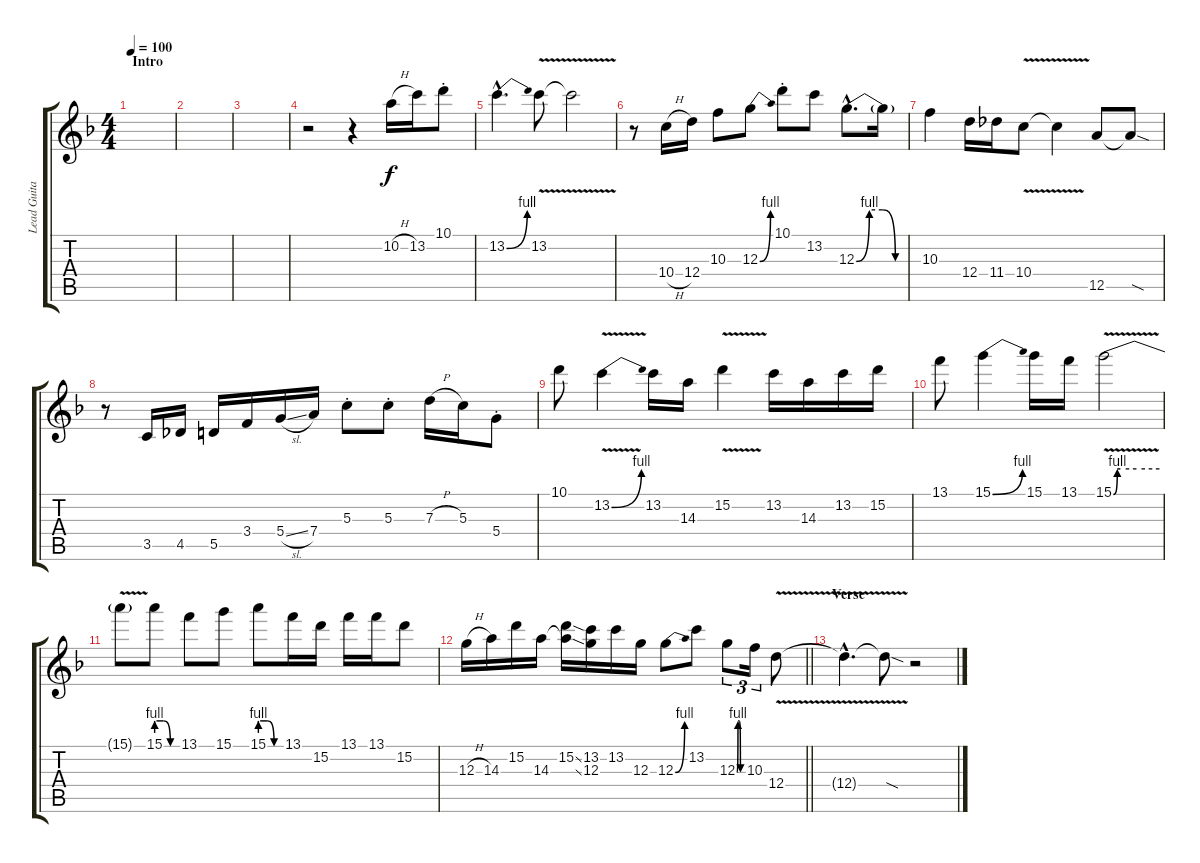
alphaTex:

\track ("Lead Guitar" "Lead Guita") {instrument distortionguitar}
\staff {score tabs}
\tuning (E4 B3 G3 D3 A2 E2) {hide}
\ts (4 4)
\section ("" "Intro")
\tempo 100
\clef g2
\ks f
|
|
|
r.2 r.4 10.2{h}.16 13.2.16 10.1{st}.8 |
13.2{be (bend 0 0 60 4) hac}.4{d} 13.2{v}.8 13.2{t}.2 |
r.8 10.4{h}.16 12.4.16 10.3.8 12.3{be (bend 0 0 60 4)}.8 10.1{st}.8 13.2.8 12.3{be (custom 0 0 15 4 30 4 45 0 60 0) hac}.8{d} 12.3{t}.16 |
10.3.4 12.4.16 11.4.16 10.4{v}.8 10.4{t}.4 12.5.8 12.5{sod t}.8 |
r.8 3.5.16 4.5.16 5.5.16 3.4.16 5.4{sl}.16 7.4.16 5.3{st}.8 5.3{st}.8 7.3{h}.16 5.3.16 5.4{st}.8 |
10.1.8 13.2{be (bend 0 0 60 4) v}.4 13.2.16 14.3.16 15.2{v}.4 13.2.16 14.3.16 13.2.16 15.2.16 |
13.1.8 15.1{be (bend 0 0 60 4)}.4 15.1.16 13.1.16 15.1{be (custom 0 0 5 4 9 4 30 4 60 4) v}.2 |
15.1{t}.8 15.1{be (custom 0 4 20 4 40 0 60 0)}.8 13.1.8 15.1.8 15.1{be (custom 0 4 20 4 40 0 60 0)}.8 13.1.16 15.2.16 13.1.16 13.1.16 15.2.8 |
\barLineRight lightlight
12.3{h}.16 14.3.16 15.2.16 14.3.16 (15.2{ss} 14.3{ss t}).16 (13.2 12.3).16 13.2.16 12.3.16 12.3{be (bend 0 0 60 4)}.8 13.2.8 12.3{be (custom 0 0 10 4 20 4 25 4 35 0 60 0)}.8{tu (3 2)} 10.3.16{tu (3 2)} 12.4{v}.8 |
\section ("" "Verse")
12.4{v hac t}.4{d} 12.4{sod t}.8 r.2
